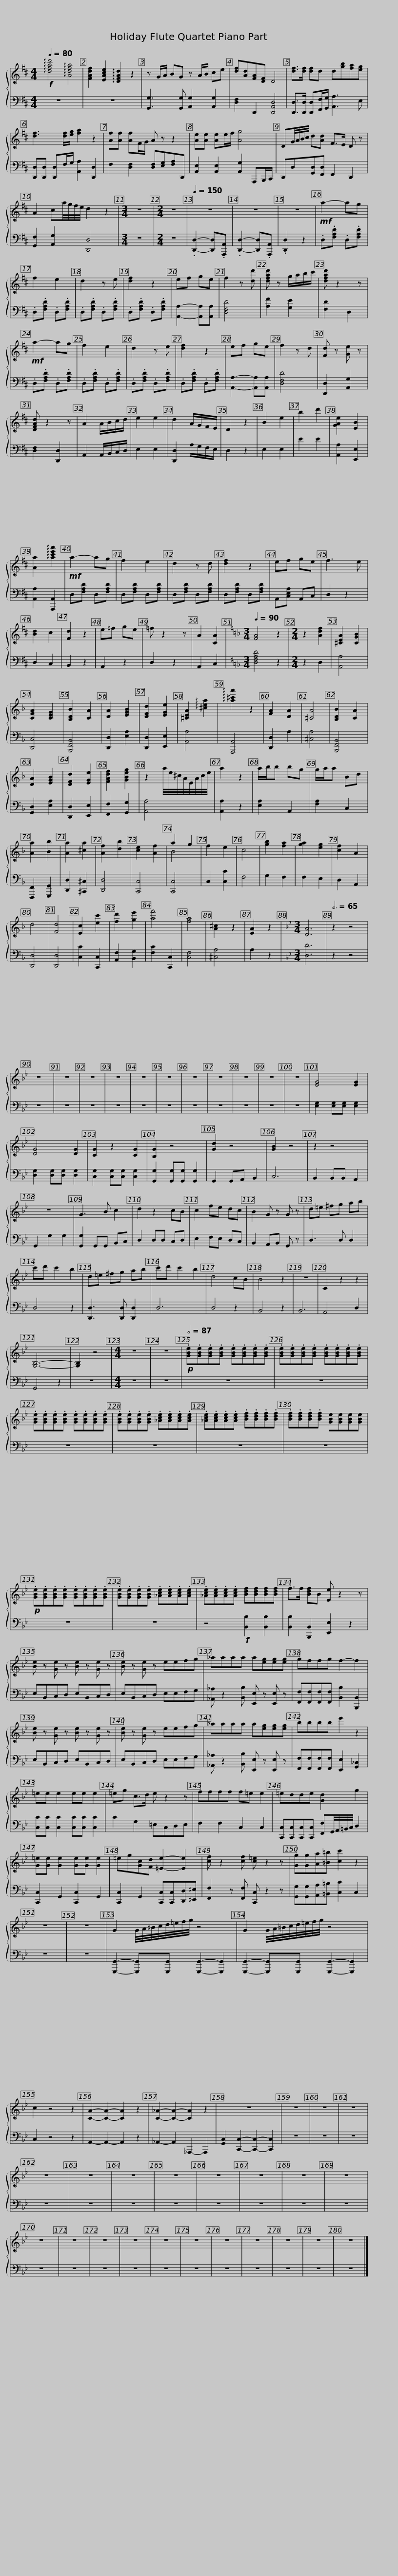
X:1
%%score { ( 1 3 ) | 2 }
L:1/8
Q:1/4=80
M:4/4
I:linebreak $
K:D
V:1 treble
V:3 treble
V:2 bass
V:1
!f! !arpeggio![dfad']4 !arpeggio![Adfa]4 | [FAdf]2 [EAce]2 !arpeggio![DFAd]2 z2 | z G/A/ BG z A/B/ ce | [df][Ad][FA][DF] D4 | [df]>[df] [df]d d[gb][fa][eg] | %5
 [df]3 [df]/[eg]/ [fa]2 z2 |$ [Af][Af] [Af]F/G/ A z z2 | [Ae][Ae] [Ae]e/f/ [Ag]4 | DG/4A/4B/4c/4 d[Ad] F>E D z | A2 ca/4g/4f/4e/4 d2 z2 | %10
[M:3/4] z6 |[M:2/4] z4 |$[Q:1/4=150] z4 | z4 | z4 | %15
!mf! a2- ag | f2 e2 | d2 z e | [df]2 z2 | ef ge | %20
 f2 z [dd'] | [dfad'] z g/a/b/c'/ |$ [dfad'] z2 z |!mf! a2- ag | f2 e2 | %25
 d2 z e | [df]2 z2 | ef ge | f2 z d | [Fd] z [Ge] z | %30
 [DFAd] z2 z | A2 A/B/c/d/ | e2 e2 |$ d2 A/G/F/E/ | D2 z2 | %35
 B2 e2 | b2 d'2 | [GAe]2 [EB]2 | [Aa]2 !arpeggio![ac'e'a']2 |!mf! a2- ag | %40
 f2 e2 | d2 z d | [df]2 z2 | ef ge | f3 e |$ %45
 [Bd]2 c2 | [Fd]2 z2 | e=f ge | =f z2 z | A2 [CA]2 | %50
[K:F][M:3/4][Q:1/4=90] [FA]4 z2 |[M:2/4] z2 [Adf]2 | [^CEA]2 [CGB]2 | [CFA]2 [CEG]2 | [B,DB]2 [CA]2 | %55
 [DA]2 [EGB]2 | [DFd]2 [EGe]2 | [^CEA]2 !arpeggio![^cea]2 |$ !arpeggio![a^c'a']2 z2 | [FA]2 [DA]2 | %60
 [^CA]4 | [B,DB]2 [CA]2 | [DA]2 [EGB]2 | [DFd]2 [EGe]2 | [FAdf]2 [GBeg]2 | %65
 z2 a/4e/4^c/4A/4E/4A/4c/4e/4 | a2 z2 | a/b/b bg | g/a/a Bd | [Aa]2 [Bb]2 |$ %70
 [Aa]2 [^ca]2 | [Af]2 [db]2 | [ce]2 [Af]2 | a2 g2 | f2 e2 | %75
 c4 | [gb]2 [fa]2 | [ga]2 [eg]2 | [cf]2 A2 | d4 | %80
 [Fd]4 | [Ec]2 [ec']2 | [fd']2 [ge']2 | [af']4 | [fa]4 | %85
 [A^c]2 z2 |$ [EA]2 z2 |[K:Bb][M:3/4] [DA]6 |[Q:3/4=65] z2 z4 | z6 | %90
 z6 | z6 | z6 | z6 | z6 | %95
 z6 | z6 | z6 | z6 | z6 | %100
 [EG]4 [EG]2 | [DG]4 [DG]2 | [CG]2 z2 [CG]2 | [B,G]2 z4 | [Gd]2 z4 | %105
 [GB]2 z4 | z2 z4 | z6 |$ G3 B c2 | d2 z2 cB | %110
 c2 fe dc | B2 G z G z | d=e ^fg ab | c'd' c'2 b2 | d=e ^fg ab |$ %115
 c'd' c'2 b2 | d4 cB | B4 z2 | z6 | C2 z2 z2 | %120
 [G,B,]6- | [G,B,]2 z4 |[M:4/4] z8 | z8 |!p![Q:1/2=87] .[GBe].[GBe].[GBe].[GBe] .[GBe].[GBe].[GBe].[GBe] | %125
 .[GBe].[GBe].[GBe].[GBe] .[GBe].[GBe].[GBe].[GBe] |$ .[GBe].[GBe].[GBe].[GBe] .[GBe].[GBe].[GBe].[GBe] | .[GBe].[GBe].[GBe].[GBe] .[_Ace].[Ace].[Ace].[Ace] | .[_Ace].[Ace].[Ace].[Ace] .[Bdf].[Bdf].[Bdf].[Bdf] | .[Bdf].[Bdf].[Bdf].[Bdf] [GBe][GBe][GBe][GBe] | %130
!p! .[GBe].[GBe].[GBe].[GBe] .[GBe].[GBe].[GBe].[GBe] |$ .[GBe].[GBe].[GBe].[GBe] .[_Ace].[Ace].[Ace].[Ace] | .[_Ace].[Ace].[Ace].[Ace] [Bdf][Bdf][Bdf][Bdf] | f>f [Bdf]B [Ee] z2 z | [Be] z [Ge] z [Be] z [Ge] z | %135
 [Be] z [Ge] z eefg |$ _aaaa a[eg][eg][eg] | gffg f2- f2 | [Be] z [Ge] z [Be] z [Ge] z | [Be] z [Ge] z eefg | %140
 _aaaa a[eg][eg][eg] |$ bbbb e'2 z2 | =ee e2 ee e2 | =eg c>d e z2 z | ffff f=e e2 | %145
 =edde [Gd]2 g2 |$ [G=e][Ge] [Ge]2 [Ge][Ge] [Ge]2 | =eg[Gc][Fd] [=Ee]2- [Ee]2 | [cf] z2 [cf] [c=e] z2 z | [Gg][Gg][Aa][=B=b] [cc']2 z2 | %150
 z8 | z8 |$ G2 G/4A/4=B/4c/4d/4=e/4f/4g/4 z4 | G2 G/4A/4=B/4c/4d/4=e/4f/4g/4 z4 | c2 z4 z2 | %155
 [CA]2- [CA]2- [CA]2 z2 | [C_A]2- [CA]2- [CA]2 z2 |$ z8 | z8 | z8 | %160
 z8 | z8 | z8 | z8 | z8 | %165
 z8 | z8 | z8 | z8 | z8 | %170
 z8 | z8 | z8 | z8 | z8 | %175
 z8 | z8 | z8 | z8 | z8 |] %180
V:2
 z8 | z8 | [G,,G,]3 [G,,G,] [A,,G,]2 [A,,G,]2 | [D,F,]2 D,,2 [D,,A,,D,]4 | [D,,D,]>[D,,D,] [D,,D,][F,,F,]/[G,,G,]/ [A,,A,]3 E, | %5
 [D,,D,][D,,D,] [D,,D,]F,/G,/ [A,,A,]2 [D,,D,]2 |$ F,2 [D,F,]2 [D,F,][E,G,][F,A,]D,, | [A,,E,]2 [A,,E,]2 [A,,G,]2 A,,,B,,,/C,,/ | D,,D,[G,,D,][F,,D,] F,,2 D,,2 | [G,,F,]2 [A,,G,]2 [D,,D,]4 | %10
[M:3/4] z6 |[M:2/4] z4 |$ .[D,,D,]2- [D,,D,].[A,,,A,,] | .[D,,D,]2- [D,,D,].[A,,,A,,] | .[D,,D,]2 z2 | %15
 .D,.[F,A,D] .D,.[F,A,D] | .D,.[F,A,D] .D,.[F,A,D] | .D,.[F,A,D] .D,.[F,A,D] | .D,.[F,A,D] .D,.[F,A,D] | [A,,A,]2- [A,,A,][A,,A,] | %20
 [D,F,D]4 | [A,F]2 [G,E]2 |$ [F,D]2 D,2 | .D,.[F,A,D] .D,.[F,A,D] | .D,.[F,A,D] .D,.[F,A,D] | %25
 .D,.[F,A,D] .D,.[F,A,D] | .D,.[F,A,D] .D,.[F,A,D] | [A,,A,]2- [A,,A,][A,,A,] | [D,F,D]4 | [D,,D,]2 [A,,G,]2 | %30
 [D,F,]2 [D,,D,]2 | A,,2 A,,/B,,/C,/D,/ | E,2 E,2 |$ [D,,D,]2 A,/G,/F,/E,/ | D,2 z2 | %35
 E,2 E,2 | E2 E2 | [A,,A,]2 [E,,E,]2 | [A,,A,]2 [A,,,A,,]2 | D,[F,A,D] D,[F,A,D] | %40
 D,[F,A,D] D,[F,A,D] | D,[F,A,D] D,[F,A,D] | D,[F,A,D] D,[F,A,D] | A,,[C,E,A,] A,,C, | D,2 z2 |$ %45
 D,2 C,2 | B,,2 z2 | A,,2 z2 | D,2 z2 | A,,2 C,2 | %50
[K:F][M:3/4] [D,F,A,D]4 z2 |[M:2/4] z2 D,2 | [A,,A,]4 | [D,,C,]4 | [B,,,F,,B,,]4 | %55
 [D,,D,]2 [E,A,]2 | [D,,D,]2 [E,,E,]2 | [A,,A,]4 |$ [A,,,A,,]4 | [D,,D,]2 A,2 | %60
 [^C,A,]4 | [B,,,F,,B,,]4 | [G,,D,]2 [E,A,]2 | [D,,D,]2 [E,,E,]2 | [F,,F,]2 [G,,G,]2 | %65
 [A,,A,]4 | [A,,A,]2 z2 | [E,A,]2 A,,2 | [F,A,]2 C,2 | [F,,,F,,]2 [G,,,G,,]2 |$ %70
 [D,,D,]2 [^C,,^C,]2 | [D,,D,]4 | [C,,C,]4 | [C,,C,]4 | C,2 [C,C]2 | %75
 F,4 | G,2 F,2 | F,2 E,2 | D,2 A,,2 | [D,,D,]4 | %80
 [D,,D,]4 | [C,C]2 [C,,C,]2 | [A,,F,]2 [B,,G,]2 | [F,C]2 [C,,C,]2 | [C,F,]4 | %85
 [^C,A,]4 |$ A,2 z2 |[K:Bb][M:3/4] [D,D]6 | z2 z4 | z6 | %90
 z6 | z6 | z6 | z6 | z6 | %95
 z6 | z6 | z6 | z6 | z6 | %100
 [E,G,]2 [E,G,][E,G,] [E,G,]2 | [D,G,]2 [D,G,][D,G,] [D,G,]2 | [C,G,]2 [C,G,][C,G,] [C,G,]2 | [G,,G,]2 [G,,G,][G,,G,] [G,,G,]2 | G,,2 G,,A,, B,,2 | %105
 C,6 | B,,2 B,,B,, A,,2 | G,,2 G,2 G,2 |$ [G,,G,]2 G,,G,, B,,C, | D,2 D,D, C,D, | %110
 E,2 F,E, D,C, | B,,2 A,,B,, G,, z | D,3 D, D,2 | D,4 z2 | [D,,D,]3 [D,,D,] [D,,D,]2 |$ %115
 D,6 | D,4 z2 | B,,4 z2 | B,,6 | A,,4 D,2 | %120
 G,,4 z2 | z6 |[M:4/4] z8 | z8 | z8 | %125
 z8 |$ z8 | z8 | z8 | z8 | %130
 z8 |$ z8 | z4!f! [B,,B,]2 [B,,B,]2 | [B,,B,]2 [B,,,B,,]2 [E,,E,]2 z2 | E,B,,C,D, E,B,,C,D, | %135
 E,B,,C,D, E,E,F,G, |$ [_A,,_A,] z2 [B,,B,] [E,,E,] z [E,,E,] z | [F,,F,][F,,F,][F,,F,][F,,F,] [B,,B,]2 [B,,,B,,]2 | E,B,,C,D, E,B,,C,D, | E,B,,C,D, E,E,F,G, | %140
 [_A,,_A,] z2 [B,,B,] [E,,E,] z [E,,E,] z |$ [F,,F,][F,,F,][F,,F,][F,,F,] [E,,E,]2 [G,,_C,]2 | [C,C][C,C] [C,C]2 [C,C][C,C] [C,C]2 | C2 G,2 =E,C,D,E, | F,2 F,2 C,2 C,2 | %145
 [C,,C,][C,,C,][C,,C,][C,,C,] [F,,F,]G,,/4A,,/4=B,,/4C,/4 D,2 |$ [C,,C,]2 G,,2 [C,,C,]2 G,,2 | [C,,C,]2 G,,2 [C,,C,][C,,C,][D,,D,][=E,,=E,] | [F,,F,]2 z [F,,F,] [C,,C,] z2 z | [G,,G,][G,,G,][A,,A,][=B,,=B,] [C,C]2 C,2 | %150
 z8 | z8 |$ [G,,,G,,]2- [G,,,G,,][G,,,G,,] [G,,,G,,]2- [G,,,G,,]2 | [G,,,G,,]2- [G,,,G,,][G,,,G,,] [G,,,G,,]2- [G,,,G,,]2 | C,2 z4 z2 | %155
 A,,2- A,,2- A,,2 z2 | _A,,2- A,,2 _A,,,2- A,,,2 |$ [G,,C,]2 [C,,C,]2- [C,,C,]2- [C,,C,]2 | z8 | z8 | %160
 z8 | z8 | z8 | z8 | z8 | %165
 z8 | z8 | z8 | z8 | z8 | %170
 z8 | z8 | z8 | z8 | z8 | %175
 z8 | z8 | z8 | z8 | z8 |] %180
V:3
 x8 | x8 | x8 | x8 | x8 | %5
 x8 |$ x8 | x8 | x8 | x8 | %10
[M:3/4] x6 |[M:2/4] x4 |$ x4 | x4 | x4 | %15
 x4 | x4 | x4 | x4 | x4 | %20
 x4 | x4 |$ x4 | x4 | x4 | %25
 x4 | x4 | x4 | x4 | x4 | %30
 x4 | x4 | x4 |$ x4 | x4 | %35
 x4 | x4 | x4 | x4 | x4 | %40
 x4 | x4 | x4 | x4 | x4 |$ %45
 x4 | x4 | x4 | x4 | x4 | %50
[K:F][M:3/4] x6 |[M:2/4] x4 | x4 | x4 | x4 | %55
 x4 | x4 | x4 |$ x4 | x4 | %60
 x4 | x4 | x4 | x4 | x4 | %65
 x4 | x4 | x4 | x4 | x4 |$ %70
 x4 | x4 | x4 | B4 | x4 | %75
 x4 | x4 | x4 | x4 | x4 | %80
 x4 | x4 | x4 | x4 | x4 | %85
 x4 |$ x4 |[K:Bb][M:3/4] x6 | x6 | x6 | %90
 x6 | x6 | x6 | x6 | x6 | %95
 x6 | x6 | x6 | x6 | x6 | %100
 x6 | x6 | x6 | x6 | x6 | %105
 x6 | x6 | x6 |$ x6 | x6 | %110
 x6 | x6 | x6 | x6 | x6 |$ %115
 x6 | x6 | x6 | x6 | x6 | %120
 x6 | x6 |[M:4/4] x8 | x8 | x8 | %125
 x8 |$ x8 | x8 | x8 | x8 | %130
 x8 |$ x8 | x8 | x8 | x8 | %135
 x8 |$ x8 | x8 | x8 | x8 | %140
 x8 |$ x8 | x8 | x8 | x8 | %145
 x8 |$ x8 | x8 | x8 | x8 | %150
 x8 | x8 |$ x8 | x8 | x8 | %155
 x8 | x8 |$ x8 | x8 | x8 | %160
 x8 | x8 | x8 | x8 | x8 | %165
 x8 | x8 | x8 | x8 | x8 | %170
 x8 | x8 | x8 | x8 | x8 | %175
 x8 | x8 | x8 | x8 | x8 |] %180
